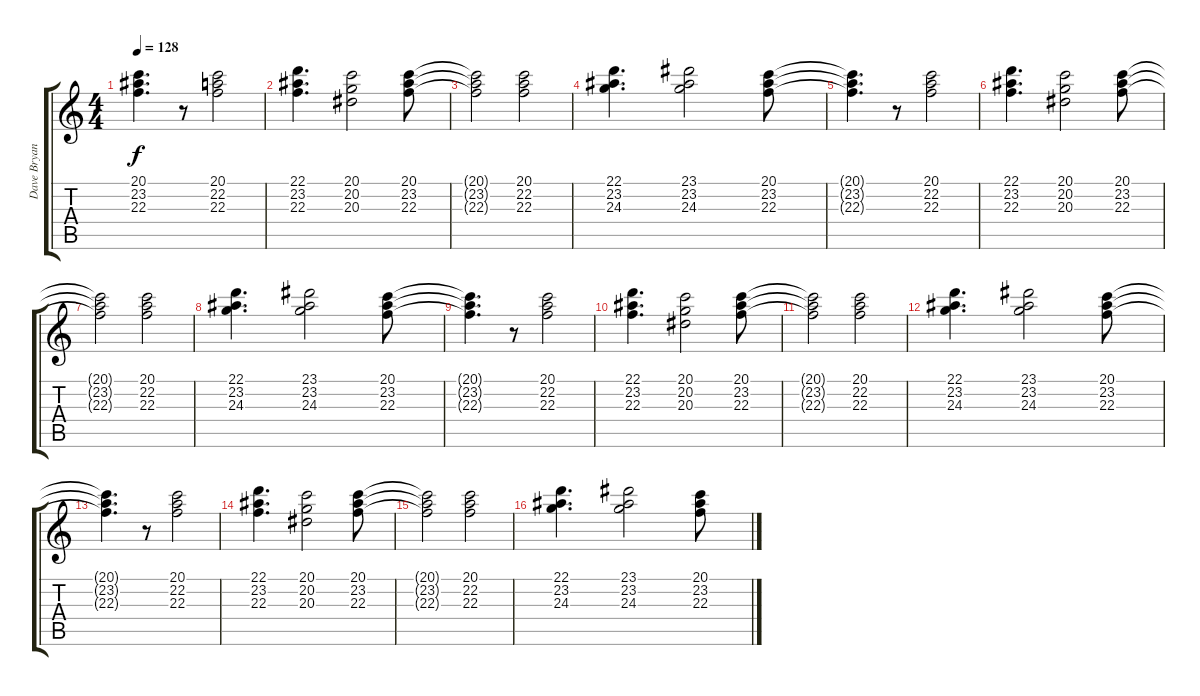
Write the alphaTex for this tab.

\track ("Dave Bryan" "Dave Bryan") {instrument synthstrings1}
\staff {score tabs}
\tuning (E4 B3 G3 D3 A2 E2) {hide}
\ts (4 4)
\tempo 128
\clef g2
\ks c
(20.1{t} 23.2{t} 22.3{t}).4{d dy f} r.8 (20.1 22.2 22.3).2 |
(22.1 23.2 22.3).4{d} (20.1 20.2 20.3).2 (20.1 23.2 22.3).8 |
(20.1{t} 23.2{t} 22.3{t}).2 (20.1 22.2 22.3).2 |
(22.1 23.2 24.3).4{d} (23.1 23.2 24.3).2 (20.1 23.2 22.3).8 |
(20.1{t} 23.2{t} 22.3{t}).4{d} r.8 (20.1 22.2 22.3).2 |
(22.1 23.2 22.3).4{d} (20.1 20.2 20.3).2 (20.1 23.2 22.3).8 |
(20.1{t} 23.2{t} 22.3{t}).2 (20.1 22.2 22.3).2 |
(22.1 23.2 24.3).4{d} (23.1 23.2 24.3).2 (20.1 23.2 22.3).8 |
(20.1{t} 23.2{t} 22.3{t}).4{d} r.8 (20.1 22.2 22.3).2 |
(22.1 23.2 22.3).4{d} (20.1 20.2 20.3).2 (20.1 23.2 22.3).8 |
(20.1{t} 23.2{t} 22.3{t}).2 (20.1 22.2 22.3).2 |
(22.1 23.2 24.3).4{d} (23.1 23.2 24.3).2 (20.1 23.2 22.3).8 |
(20.1{t} 23.2{t} 22.3{t}).4{d} r.8 (20.1 22.2 22.3).2 |
(22.1 23.2 22.3).4{d} (20.1 20.2 20.3).2 (20.1 23.2 22.3).8 |
(20.1{t} 23.2{t} 22.3{t}).2 (20.1 22.2 22.3).2 |
(22.1 23.2 24.3).4{d} (23.1 23.2 24.3).2 (20.1 23.2 22.3).8
